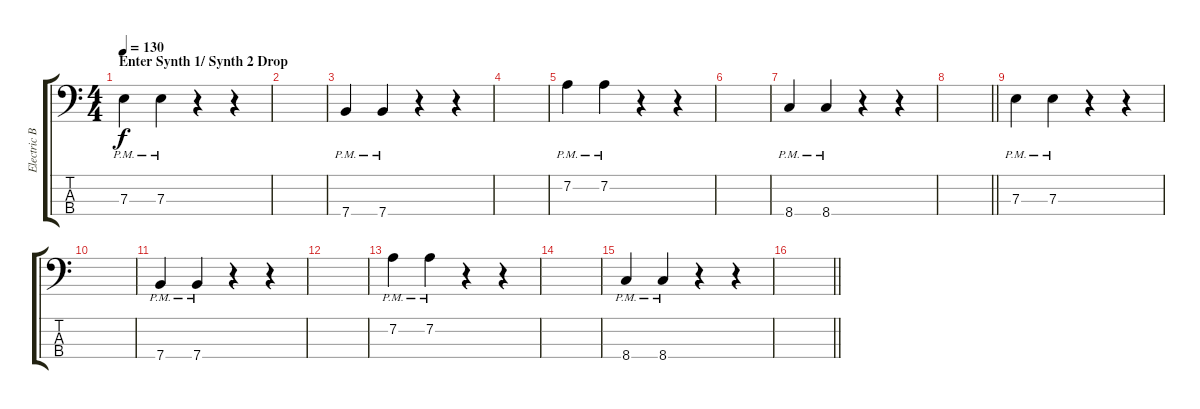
\track ("Electric Bass" "Electric B") {instrument electricbassfinger}
\staff {score tabs}
\tuning (G2 D2 A1 E1) {hide}
\ts (4 4)
\section ("" "Enter Synth 1/ Synth 2 Drop")
\tempo 130
\clef f4
\ks c
7.3{pm}.4{dy f} 7.3{pm}.4 r.4 r.4 |
|
7.4{pm}.4 7.4{pm}.4 r.4 r.4 |
|
7.2{pm}.4 7.2{pm}.4 r.4 r.4 |
|
8.4{pm}.4 8.4{pm}.4 r.4 r.4 |
\barLineRight lightlight
|
7.3{pm}.4 7.3{pm}.4 r.4 r.4 |
|
7.4{pm}.4 7.4{pm}.4 r.4 r.4 |
|
7.2{pm}.4 7.2{pm}.4 r.4 r.4 |
|
8.4{pm}.4 8.4{pm}.4 r.4 r.4 |
\barLineRight lightlight
